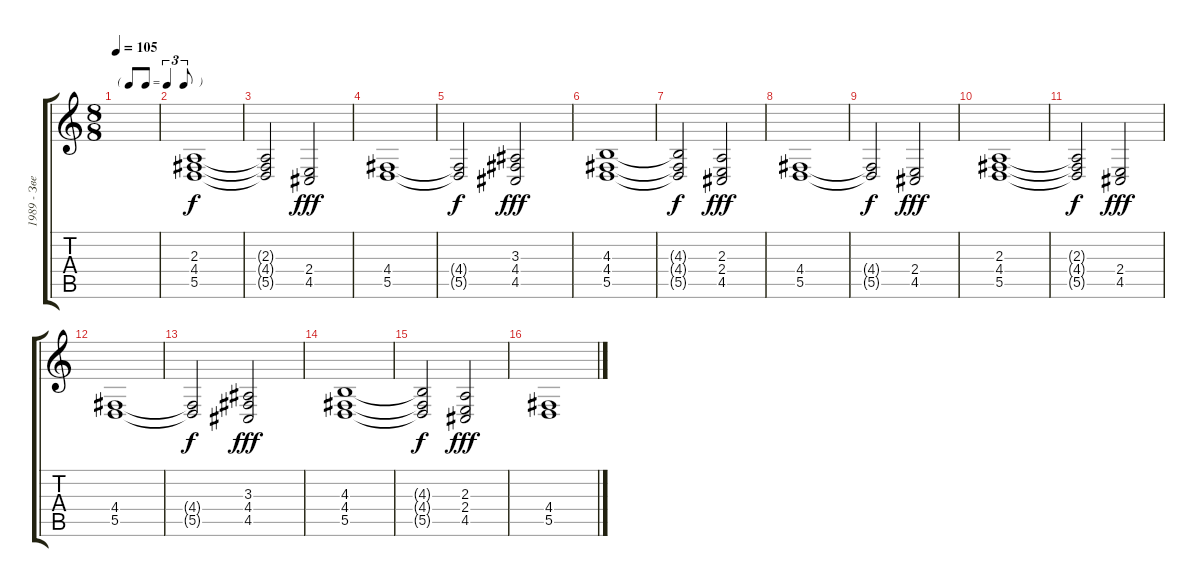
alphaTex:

\track ("1989 - Звезда по имени Солнце" "1989 - Зве") {instrument pad2warm}
\staff {score tabs}
\tuning (E4 B3 G3 D3 A2 E2) {hide}
\ts (8 8)
\tf triplet8th
\tempo 105
\clef g2
\ks c
|
(2.3 4.4 5.5).1 |
(2.3{t} 4.4{t} 5.5{t}).2{dy f} (2.4 4.5).2{dy fff} |
(4.4 5.5).1 |
(4.4{t} 5.5{t}).2{dy f} (3.3 4.4 4.5).2{dy fff} |
(4.3 4.4 5.5).1 |
(4.3{t} 4.4{t} 5.5{t}).2{dy f} (2.3 2.4 4.5).2{dy fff} |
(4.4 5.5).1 |
(4.4{t} 5.5{t}).2{dy f} (2.4 4.5).2{dy fff} |
(2.3 4.4 5.5).1 |
(2.3{t} 4.4{t} 5.5{t}).2{dy f} (2.4 4.5).2{dy fff} |
(4.4 5.5).1 |
(4.4{t} 5.5{t}).2{dy f} (3.3 4.4 4.5).2{dy fff} |
(4.3 4.4 5.5).1 |
(4.3{t} 4.4{t} 5.5{t}).2{dy f} (2.3 2.4 4.5).2{dy fff} |
(4.4 5.5).1
